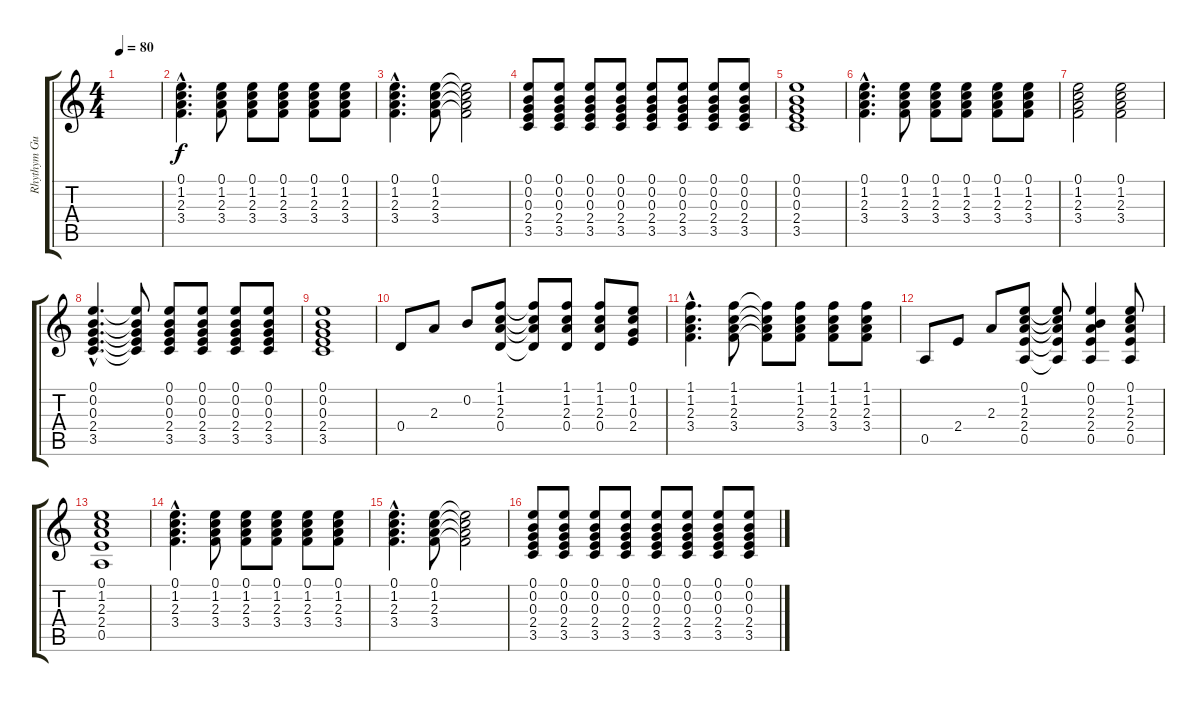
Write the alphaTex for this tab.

\track ("Rhythym Guitar" "Rhythym Gu") {instrument acousticguitarsteel}
\staff {score tabs}
\tuning (E4 B3 G3 D3 A2 E2) {hide}
\ts (4 4)
\tempo 80
\clef g2
\ks c
|
(0.1{hac} 1.2{hac} 2.3{hac} 3.4{hac}).4{d} (0.1 1.2 2.3 3.4).8 (0.1 1.2 2.3 3.4).8 (0.1 1.2 2.3 3.4).8 (0.1 1.2 2.3 3.4).8 (0.1 1.2 2.3 3.4).8 |
(0.1{hac} 1.2{hac} 2.3{hac} 3.4{hac}).4{d} (0.1 1.2 2.3 3.4).8 (0.1{t} 1.2{t} 2.3{t} 3.4{t}).2 |
(0.1 0.2 0.3 2.4 3.5).8 (0.1 0.2 0.3 2.4 3.5).8 (0.1 0.2 0.3 2.4 3.5).8 (0.1 0.2 0.3 2.4 3.5).8 (0.1 0.2 0.3 2.4 3.5).8 (0.1 0.2 0.3 2.4 3.5).8 (0.1 0.2 0.3 2.4 3.5).8 (0.1 0.2 0.3 2.4 3.5).8 |
(0.1 0.2 0.3 2.4 3.5).1 |
(0.1{hac} 1.2{hac} 2.3{hac} 3.4{hac}).4{d} (0.1 1.2 2.3 3.4).8 (0.1 1.2 2.3 3.4).8 (0.1 1.2 2.3 3.4).8 (0.1 1.2 2.3 3.4).8 (0.1 1.2 2.3 3.4).8 |
(0.1 1.2 2.3 3.4).2 (0.1 1.2 2.3 3.4).2 |
(0.1{hac} 0.2{hac} 0.3{hac} 2.4{hac} 3.5{hac}).4{d} (0.1{t} 0.2{t} 0.3{t} 2.4{t} 3.5{t}).8 (0.1 0.2 0.3 2.4 3.5).8 (0.1 0.2 0.3 2.4 3.5).8 (0.1 0.2 0.3 2.4 3.5).8 (0.1 0.2 0.3 2.4 3.5).8 |
(0.1 0.2 0.3 2.4 3.5).1 |
0.4.8 2.3.8 0.2.8 (1.1 1.2 2.3 0.4).8 (1.1{t} 1.2{t} 2.3{t} 0.4{t}).8 (1.1 1.2 2.3 0.4).8 (1.1 1.2 2.3 0.4).8 (0.1 1.2 0.3 2.4).8 |
(1.1{hac} 1.2{hac} 2.3{hac} 3.4{hac}).4{d} (1.1 1.2 2.3 3.4).8 (1.1{t} 1.2{t} 2.3{t} 3.4{t}).8 (1.1 1.2 2.3 3.4).8 (1.1 1.2 2.3 3.4).8 (1.1 1.2 2.3 3.4).8 |
0.5.8 2.4.8 2.3.8 (0.1 1.2 2.3 2.4 0.5).8 (0.1{t} 1.2{t} 2.3{t} 2.4{t} 0.5{t}).8 (0.1 0.2 2.3 2.4 0.5).4 (0.1 1.2 2.3 2.4 0.5).8 |
(0.1 1.2 2.3 2.4 0.5).1 |
(0.1{hac} 1.2{hac} 2.3{hac} 3.4{hac}).4{d} (0.1 1.2 2.3 3.4).8 (0.1 1.2 2.3 3.4).8 (0.1 1.2 2.3 3.4).8 (0.1 1.2 2.3 3.4).8 (0.1 1.2 2.3 3.4).8 |
(0.1{hac} 1.2{hac} 2.3{hac} 3.4{hac}).4{d} (0.1 1.2 2.3 3.4).8 (0.1{t} 1.2{t} 2.3{t} 3.4{t}).2 |
(0.1 0.2 0.3 2.4 3.5).8 (0.1 0.2 0.3 2.4 3.5).8 (0.1 0.2 0.3 2.4 3.5).8 (0.1 0.2 0.3 2.4 3.5).8 (0.1 0.2 0.3 2.4 3.5).8 (0.1 0.2 0.3 2.4 3.5).8 (0.1 0.2 0.3 2.4 3.5).8 (0.1 0.2 0.3 2.4 3.5).8
